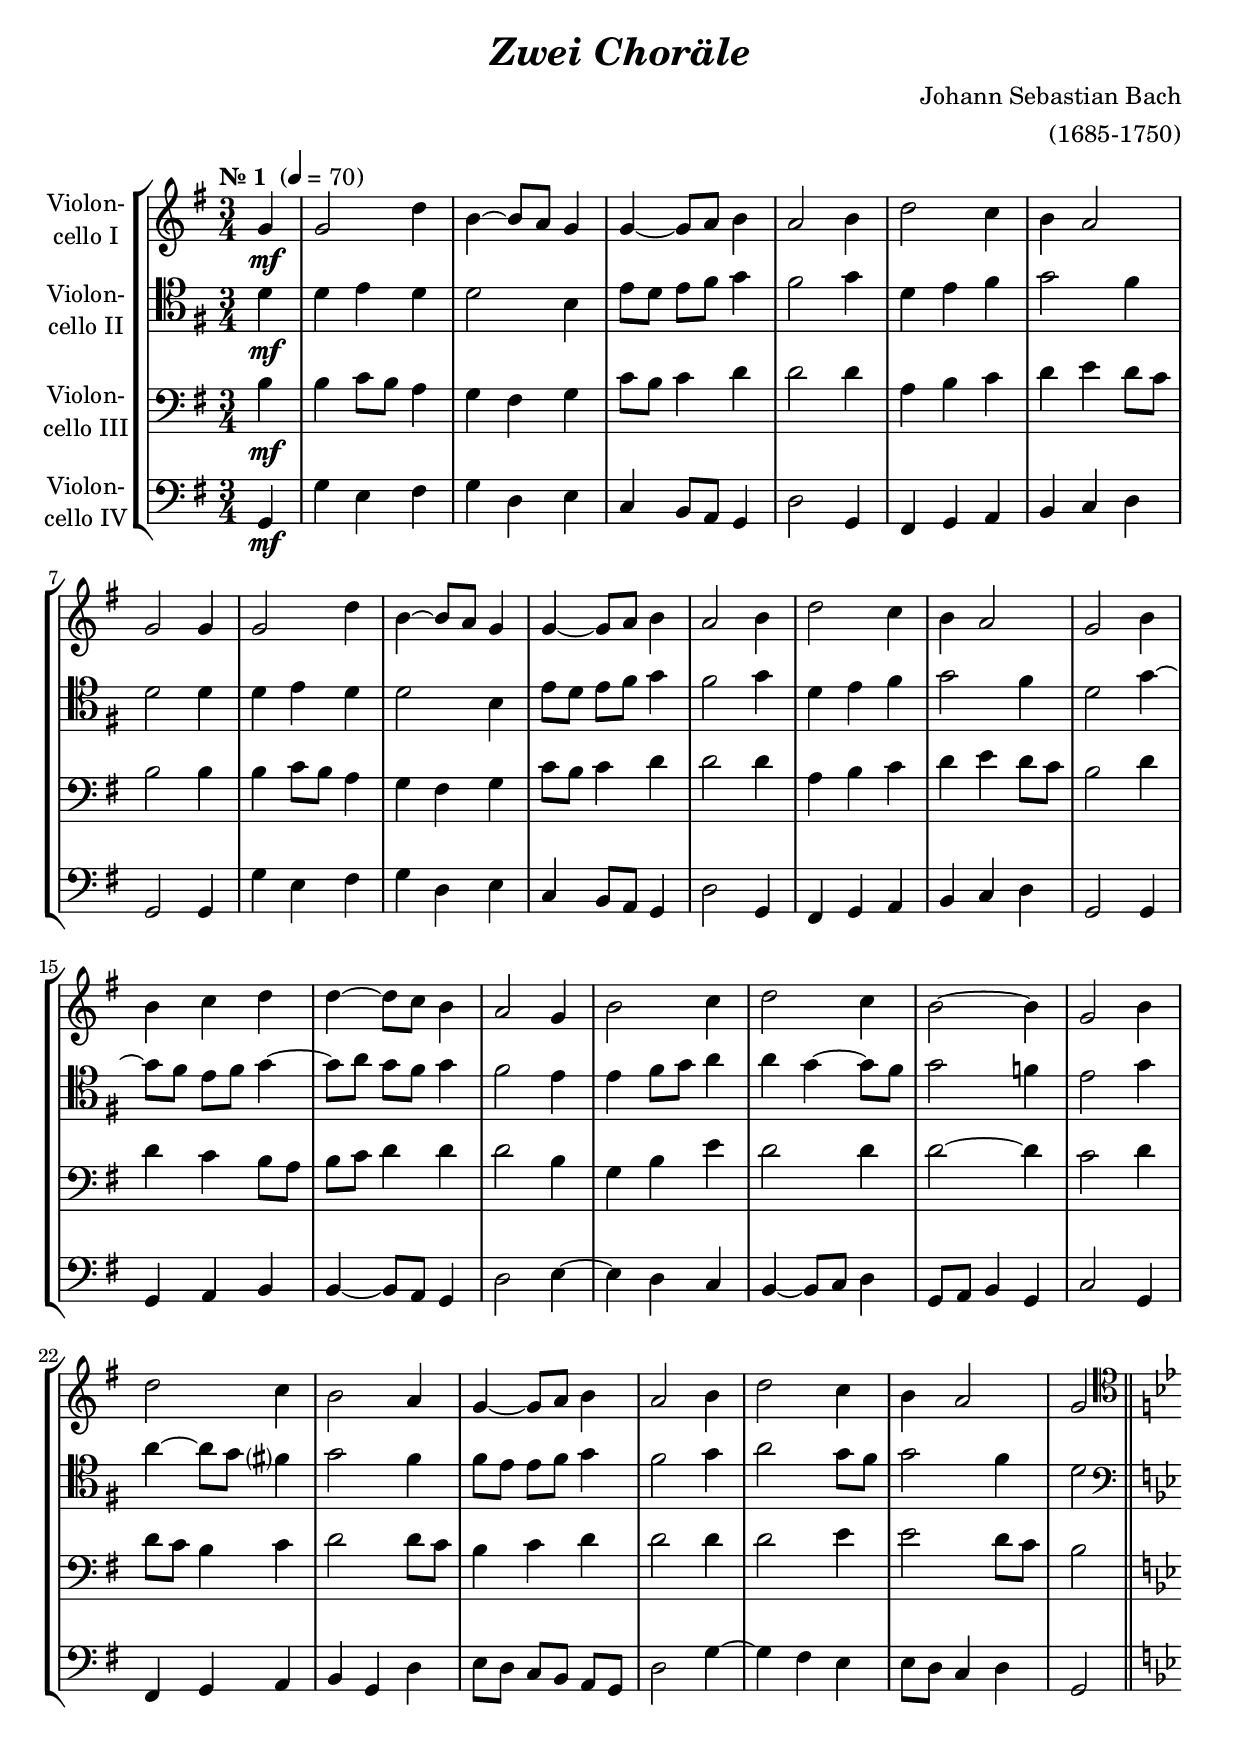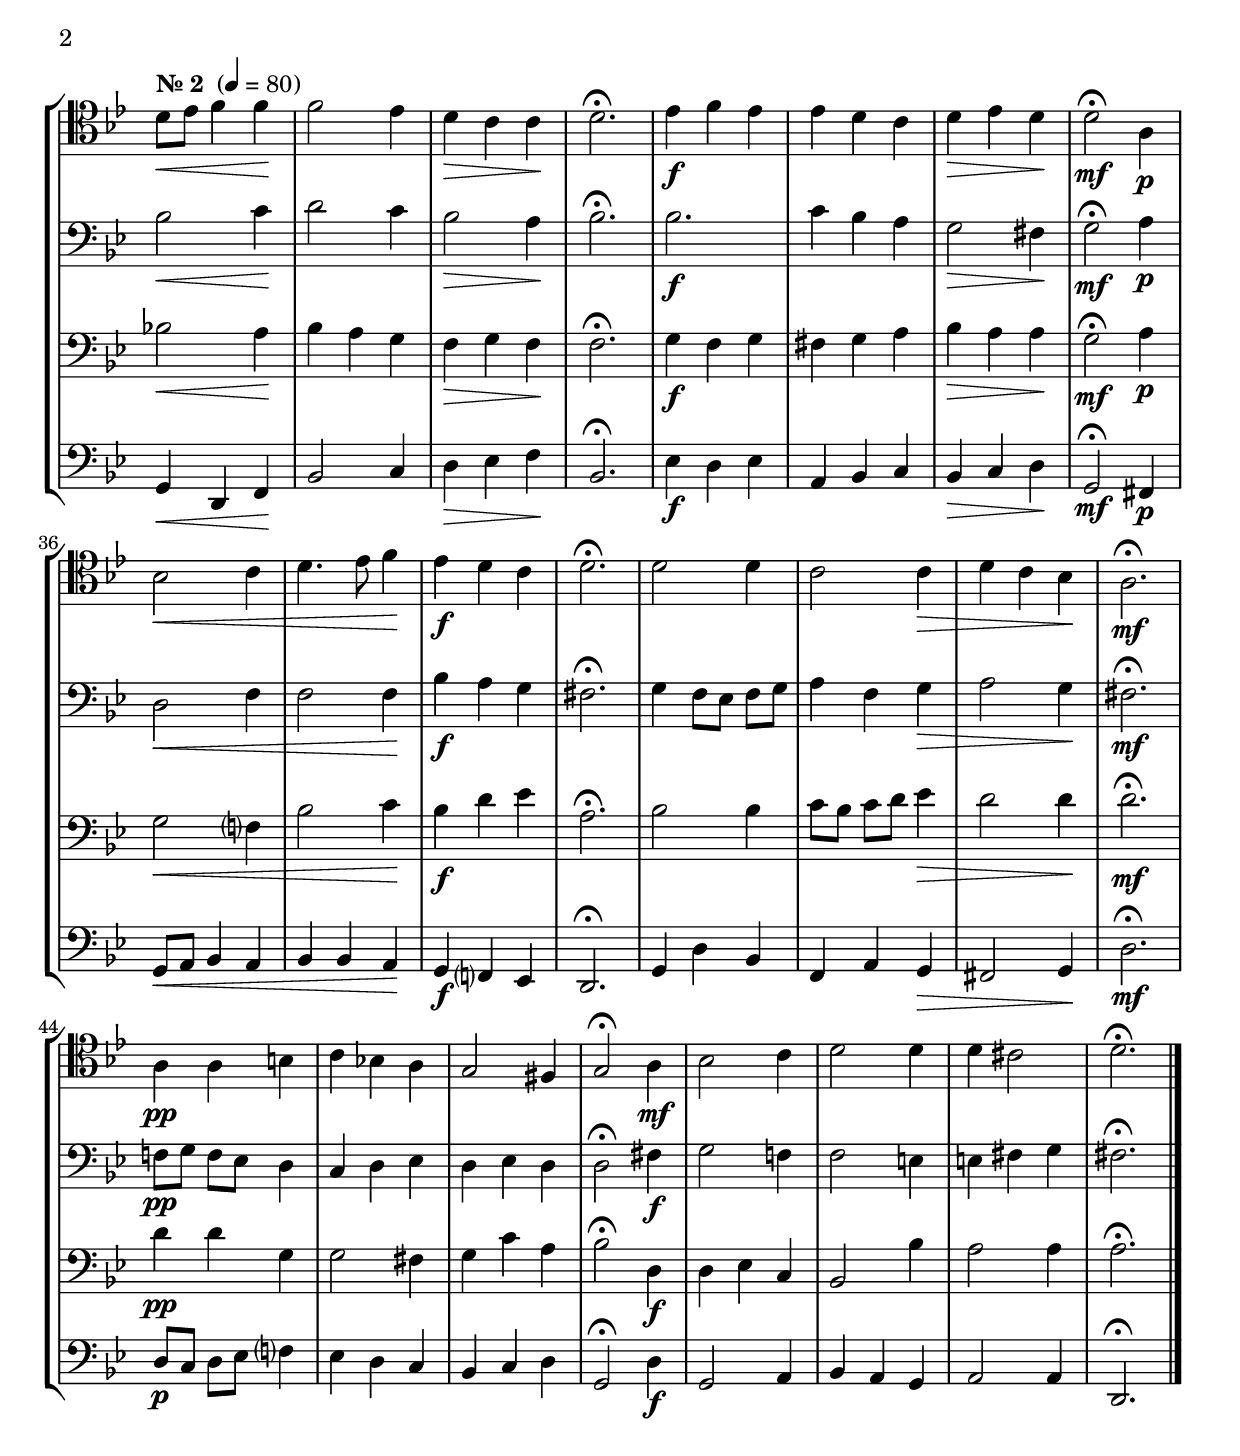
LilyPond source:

\version "2.14.2"
\include "deutsch.ly"

#(set-global-staff-size 21)

\header {
  title     = \markup \bold \italic "Zwei Choräle"
  composer  = "Johann Sebastian Bach"
  arranger  =" (1685-1750)"
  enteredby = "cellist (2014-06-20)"
}

voiceconsts = {
  \key g \major
  \time 3/4
  \clef "bass"
  %\numericTimeSignature
  \compressFullBarRests
  % Set default beaming for all staves
  \set Timing.beamExceptions = #'()
  \set Timing.baseMoment     = #(ly:make-moment 1 4)
  \set Timing.beatStructure  = #'(1 1 1)
}

mihi = "clarinet"
milo = "bassoon"

introa = { \tempo "Nr. 1 " 4=70 }
introb = { \tempo "Nr. 2 " 4=80 \key b \major }

va = \relative c'' {
   \voiceconsts
   \clef "treble"

   \introa
   \partial 4 g4\mf
   g2 d'4
   h~ h8 a g4
   g~ g8 a h4
   a2 h4
   d2 c4
   h a2
   g2 g4

   g2 d'4
   h~ h8 a g4
   g~ g8 a h4
   a2 h4
   d2 c4
   h a2
   g2 h4

   h c d
   d~ d8 c h4
   a2 g4
   h2 c4
   d2 c4
   h2~ h4
   g2 h4

   d2 c4
   h2 a4
   g~ g8 a h4
   a2 h4
   d2 c4
   h a2
   g2 \bar "||"

   \introb \clef "tenor"
   \partial 2. d8\< es f4 f\!
   f2 es4
   d\> c c\!
   d2.\fermata
   es4\f f es
   es d c
   d\> es d\!
   d2\fermata\mf a4\p

   b2\< c4
   d4. es8 f4\!
   es\f d c
   d2.\fermata
   d2 d4
   c2 c4\>
   d c b\!
   a2.\fermata\mf

   a4\pp a h
   c b! a
   g2 fis4
   g2\fermata a4\mf
   b2 c4
   d2 d4
   d cis2
   d2.\fermata \bar "|."
}

\include "v2.ily"
vc = \relative c' {
   \voiceconsts

   \introa
   \partial 4 h4\mf
   h c8 h a4
   g fis g
   c8 h c4 d
   d2 d4
   a h c
   d e d8 c
   h2 h4

   h c8 h a4
   g fis g
   c8 h c4 d
   d2 d4
   a h c
   d e d8 c
   h2 d4

   d c h8 a
   h c d4 d
   d2 h4
   g h e
   d2 d4
   d2~ d4
   c2 d4

   d8 c h4 c
   d2 d8 c
   h4 c d
   d2 d4
   d2 e4
   e2 d8 c
   h2 \bar "||"

   \introb
   \partial 2. b!2\< a4\!
   b a g
   f\> g f\!
   f2.\fermata
   g4\f f g
   fis g a
   b\> a a\!
   g2\fermata\mf a4\p

   g2\< f?4
   b2 c4\!
   b\f d es
   a,2.\fermata
   b2 b4
   c8 b c d es4\>
   d2 d4\!
   d2.\fermata\mf

   d4\pp d g,
   g2 fis4
   g c a
   b2\fermata d,4\f
   d es c
   b2 b'4
   a2 a4
   a2.\fermata \bar "|."
}

vd = \relative c {
   \voiceconsts

   \introa
   \partial 4 g4\mf
   g' e fis
   g d e
   c h8 a g4
   d'2 g,4
   fis g a
   h c d
   g,2 g4

   g' e fis
   g d e
   c h8 a g4
   d'2 g,4
   fis g a
   h c d
   g,2 g4

   g a h
   h~ h8 a g4
   d'2 e4~
   e d c
   h~ h8 c d4
   g,8 a h4 g
   c2 g4

   fis g a
   h g d'
   e8 d c h a g
   d'2 g4~
   g fis e
   e8 d c4 d
   g,2 \bar "||"

   \introb
   \partial 2. g4\< d f\!
   b2 c4
   d\> es f\!
   b,2.\fermata
   es4\f d es
   a, b c
   b\> c d\!
   g,2\fermata\mf fis4\p

   g8\< a b4 a
   b b a\!
   g\f f? es
   d2.\fermata
   g4 d' b
   f a g\>
   fis2 g4\!
   d'2.\fermata\mf

   d8\p c d es f?4
   es d c
   b c d
   g,2\fermata d'4\f
   g,2 a4
   b a g
   a2 a4
   d,2.\fermata \bar "|."
}


music = \new StaffGroup <<
      \new Staff {
        \set Staff.midiInstrument = \mihi
        \set Staff.instrumentName = \markup \center-column { "Violon-" "cello I" }
        \transpose g g { \va }
      }

      \new Staff {
        \set Staff.midiInstrument = \milo
        \set Staff.instrumentName = \markup \center-column { "Violon-" "cello II" }
        \transpose g g { \vb }
      }

      \new Staff {
        \set Staff.midiInstrument = \milo
        \set Staff.instrumentName = \markup \center-column { "Violon-" "cello III" }
        \transpose g g { \vc }
      }

      \new Staff {
        \set Staff.midiInstrument = \milo
        \set Staff.instrumentName = \markup \center-column { "Violon-" "cello IV" }
        \transpose g g { \vd }
      }
>>

\book {
  \score {
   \music
    \layout {}
  }

  \score {
    \unfoldRepeats \music

    \midi {
      \context {
        \Score
      }
    }
  }
}
